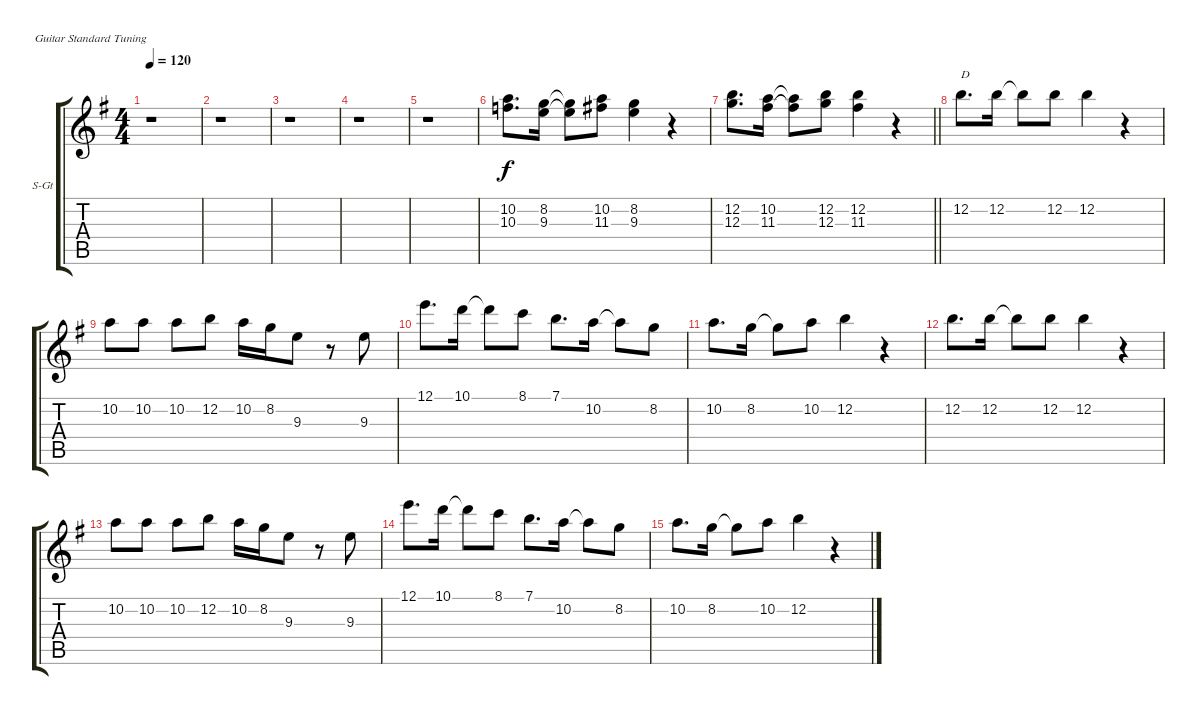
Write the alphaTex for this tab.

\bracketExtendMode groupsimilarinstruments
\firstSystemTrackNameOrientation horizontal
\otherSystemsTrackNameOrientation horizontal
\track ("VOCAL MIKE VESCERA" "S-Gt") {instrument stringensemble2}
\staff {score tabs}
\tuning (E4 B3 G3 D3 A2 E2)
\displaytranspose 12
\ts (4 4)
\tempo 120
\clef g2
\ks eminor
r.1{dy f} |
r.1 |
r.1 |
r.1 |
r.1 |
(10.2 10.3).8{d} (8.2 9.3).16 (8.2{t} 9.3{t}).8 (10.2 11.3).8 (8.2 9.3).4 r.4 |
\barLineRight lightlight
(12.2 12.3).8{d} (10.2 11.3).16 (10.2{t} 11.3{t}).8 (12.2 12.3).8 (12.2 11.3).4 r.4 |
12.2.8{d txt "D"} 12.2.16 12.2{t}.8 12.2.8 12.2.4 r.4 |
10.2.8 10.2.8 10.2.8 12.2.8 10.2.16 8.2.16 9.3.8 r.8 9.3.8 |
12.1.8{d} 10.1.16 10.1{t}.8 8.1.8 7.1.8{d} 10.2.16 10.2{t}.8 8.2.8 |
10.2.8{d} 8.2.16 8.2{t}.8 10.2.8 12.2.4 r.4 |
12.2.8{d} 12.2.16 12.2{t}.8 12.2.8 12.2.4 r.4 |
10.2.8 10.2.8 10.2.8 12.2.8 10.2.16 8.2.16 9.3.8 r.8 9.3.8 |
12.1.8{d} 10.1.16 10.1{t}.8 8.1.8 7.1.8{d} 10.2.16 10.2{t}.8 8.2.8 |
10.2.8{d} 8.2.16 8.2{t}.8 10.2.8 12.2.4 r.4
